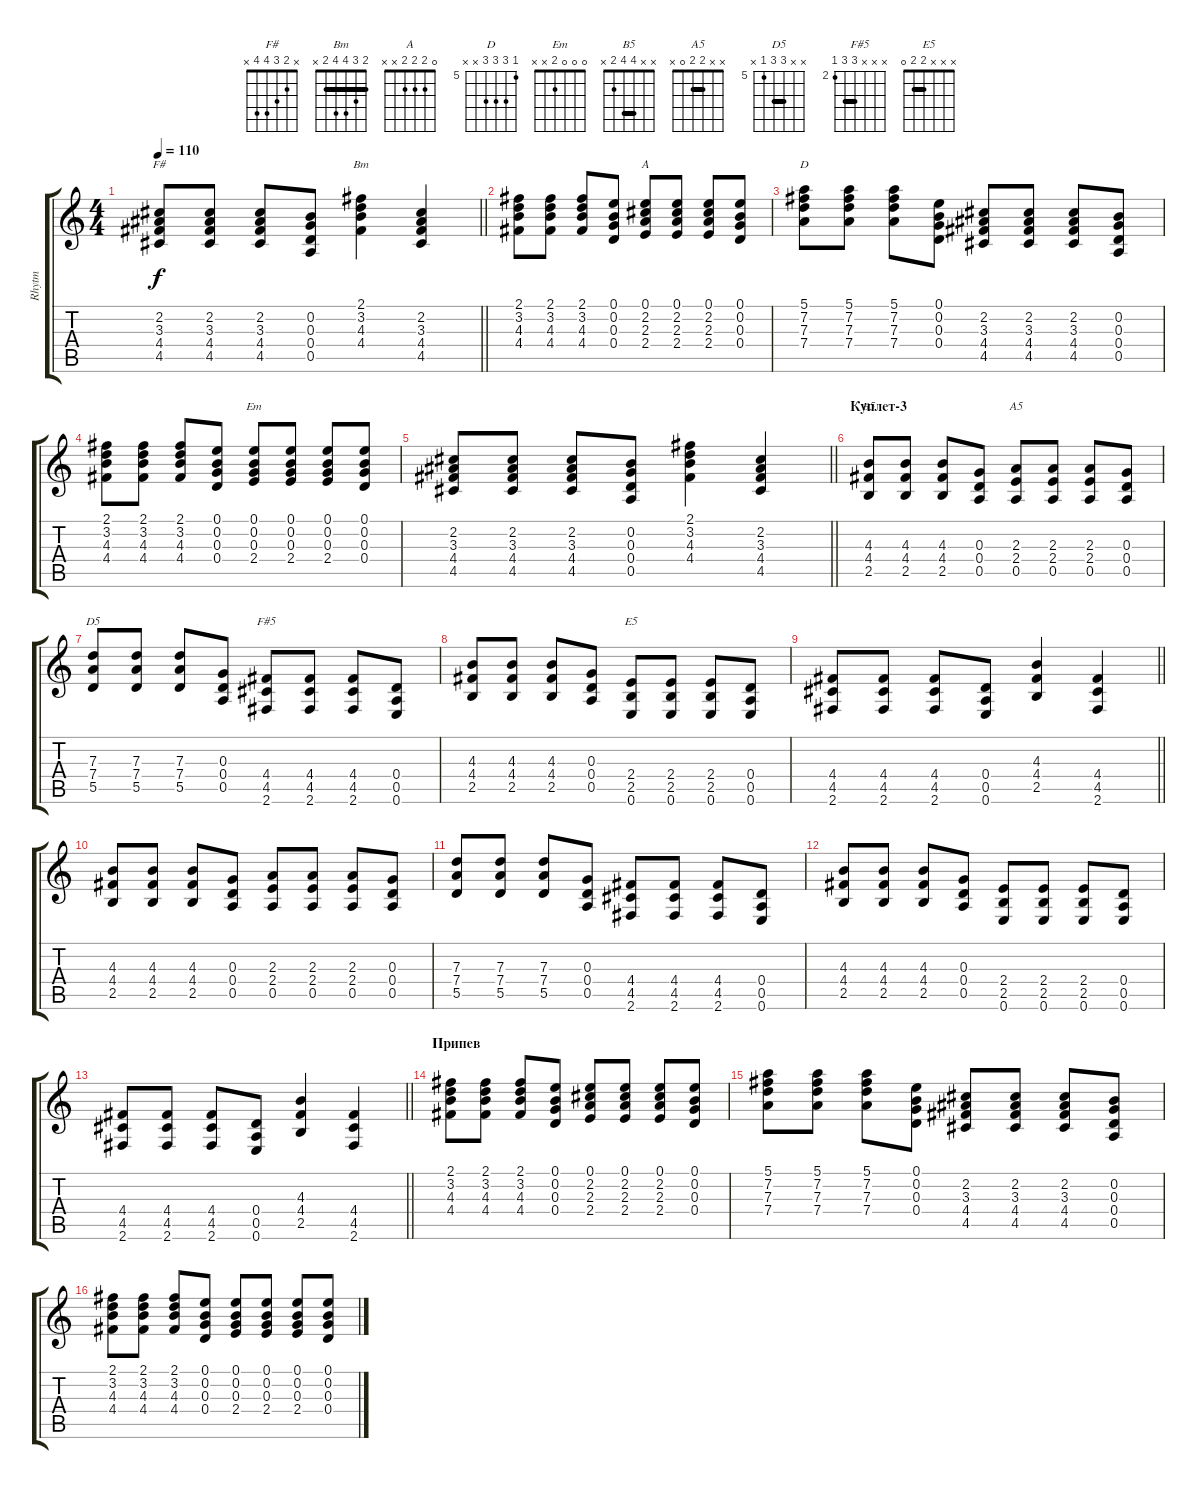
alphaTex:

\track ("Rhytm" "Rhytm") {instrument distortionguitar}
\staff {score tabs}
\tuning (E4 B3 G3 D3 A2 E2) {hide}
\chord ("F#" x 2 3 4 4 x)
\chord ("Bm" 2 3 4 4 2 x) {barre 2}
\chord ("A" 0 2 2 2 x x)
\chord ("D" 5 7 7 7 x x) {firstfret 5}
\chord ("Em" 0 0 0 2 x x)
\chord ("B5" x x 4 4 2 x) {barre 4}
\chord ("A5" x x 2 2 0 x) {barre 2}
\chord ("D5" x x 7 7 5 x) {firstfret 5 barre 7}
\chord ("F#5" x x x 4 4 2) {firstfret 2 barre 4}
\chord ("E5" x x x 2 2 0) {barre 2}
\ts (4 4)
\tempo 110
\clef g2
\barLineRight lightlight
\ks c
(2.2 3.3 4.4 4.5).8{ch "F#" dy f} (2.2 3.3 4.4 4.5).8 (2.2 3.3 4.4 4.5).8 (0.2 0.3 0.4 0.5).8 (2.1 3.2 4.3 4.4).4{ch "Bm"} (2.2 3.3 4.4 4.5).4 |
(2.1 3.2 4.3 4.4).8 (2.1 3.2 4.3 4.4).8 (2.1 3.2 4.3 4.4).8 (0.1 0.2 0.3 0.4).8 (0.1 2.2 2.3 2.4).8{ch "A"} (0.1 2.2 2.3 2.4).8 (0.1 2.2 2.3 2.4).8 (0.1 0.2 0.3 0.4).8 |
(5.1 7.2 7.3 7.4).8{ch "D"} (5.1 7.2 7.3 7.4).8 (5.1 7.2 7.3 7.4).8 (0.1 0.2 0.3 0.4).8 (2.2 3.3 4.4 4.5).8 (2.2 3.3 4.4 4.5).8 (2.2 3.3 4.4 4.5).8 (0.2 0.3 0.4 0.5).8 |
(2.1 3.2 4.3 4.4).8 (2.1 3.2 4.3 4.4).8 (2.1 3.2 4.3 4.4).8 (0.1 0.2 0.3 0.4).8 (0.1 0.2 0.3 2.4).8{ch "Em"} (0.1 0.2 0.3 2.4).8 (0.1 0.2 0.3 2.4).8 (0.1 0.2 0.3 0.4).8 |
\barLineRight lightlight
(2.2 3.3 4.4 4.5).8 (2.2 3.3 4.4 4.5).8 (2.2 3.3 4.4 4.5).8 (0.2 0.3 0.4 0.5).8 (2.1 3.2 4.3 4.4).4 (2.2 3.3 4.4 4.5).4 |
\section ("" "Куплет-3")
(4.3 4.4 2.5).8{ch "B5"} (4.3 4.4 2.5).8 (4.3 4.4 2.5).8 (0.3 0.4 0.5).8 (2.3 2.4 0.5).8{ch "A5"} (2.3 2.4 0.5).8 (2.3 2.4 0.5).8 (0.3 0.4 0.5).8 |
(7.3 7.4 5.5).8{ch "D5"} (7.3 7.4 5.5).8 (7.3 7.4 5.5).8 (0.3 0.4 0.5).8 (4.4 4.5 2.6).8{ch "F#5"} (4.4 4.5 2.6).8 (4.4 4.5 2.6).8 (0.4 0.5 0.6).8 |
(4.3 4.4 2.5).8 (4.3 4.4 2.5).8 (4.3 4.4 2.5).8 (0.3 0.4 0.5).8 (2.4 2.5 0.6).8{ch "E5"} (2.4 2.5 0.6).8 (2.4 2.5 0.6).8 (0.4 0.5 0.6).8 |
\barLineRight lightlight
(4.4 4.5 2.6).8 (4.4 4.5 2.6).8 (4.4 4.5 2.6).8 (0.4 0.5 0.6).8 (4.3 4.4 2.5).4 (4.4 4.5 2.6).4 |
(4.3 4.4 2.5).8 (4.3 4.4 2.5).8 (4.3 4.4 2.5).8 (0.3 0.4 0.5).8 (2.3 2.4 0.5).8 (2.3 2.4 0.5).8 (2.3 2.4 0.5).8 (0.3 0.4 0.5).8 |
(7.3 7.4 5.5).8 (7.3 7.4 5.5).8 (7.3 7.4 5.5).8 (0.3 0.4 0.5).8 (4.4 4.5 2.6).8 (4.4 4.5 2.6).8 (4.4 4.5 2.6).8 (0.4 0.5 0.6).8 |
(4.3 4.4 2.5).8 (4.3 4.4 2.5).8 (4.3 4.4 2.5).8 (0.3 0.4 0.5).8 (2.4 2.5 0.6).8 (2.4 2.5 0.6).8 (2.4 2.5 0.6).8 (0.4 0.5 0.6).8 |
\barLineRight lightlight
(4.4 4.5 2.6).8 (4.4 4.5 2.6).8 (4.4 4.5 2.6).8 (0.4 0.5 0.6).8 (4.3 4.4 2.5).4 (4.4 4.5 2.6).4 |
\section ("" "Припев")
(2.1 3.2 4.3 4.4).8 (2.1 3.2 4.3 4.4).8 (2.1 3.2 4.3 4.4).8 (0.1 0.2 0.3 0.4).8 (0.1 2.2 2.3 2.4).8 (0.1 2.2 2.3 2.4).8 (0.1 2.2 2.3 2.4).8 (0.1 0.2 0.3 0.4).8 |
(5.1 7.2 7.3 7.4).8 (5.1 7.2 7.3 7.4).8 (5.1 7.2 7.3 7.4).8 (0.1 0.2 0.3 0.4).8 (2.2 3.3 4.4 4.5).8 (2.2 3.3 4.4 4.5).8 (2.2 3.3 4.4 4.5).8 (0.2 0.3 0.4 0.5).8 |
(2.1 3.2 4.3 4.4).8 (2.1 3.2 4.3 4.4).8 (2.1 3.2 4.3 4.4).8 (0.1 0.2 0.3 0.4).8 (0.1 0.2 0.3 2.4).8 (0.1 0.2 0.3 2.4).8 (0.1 0.2 0.3 2.4).8 (0.1 0.2 0.3 0.4).8
